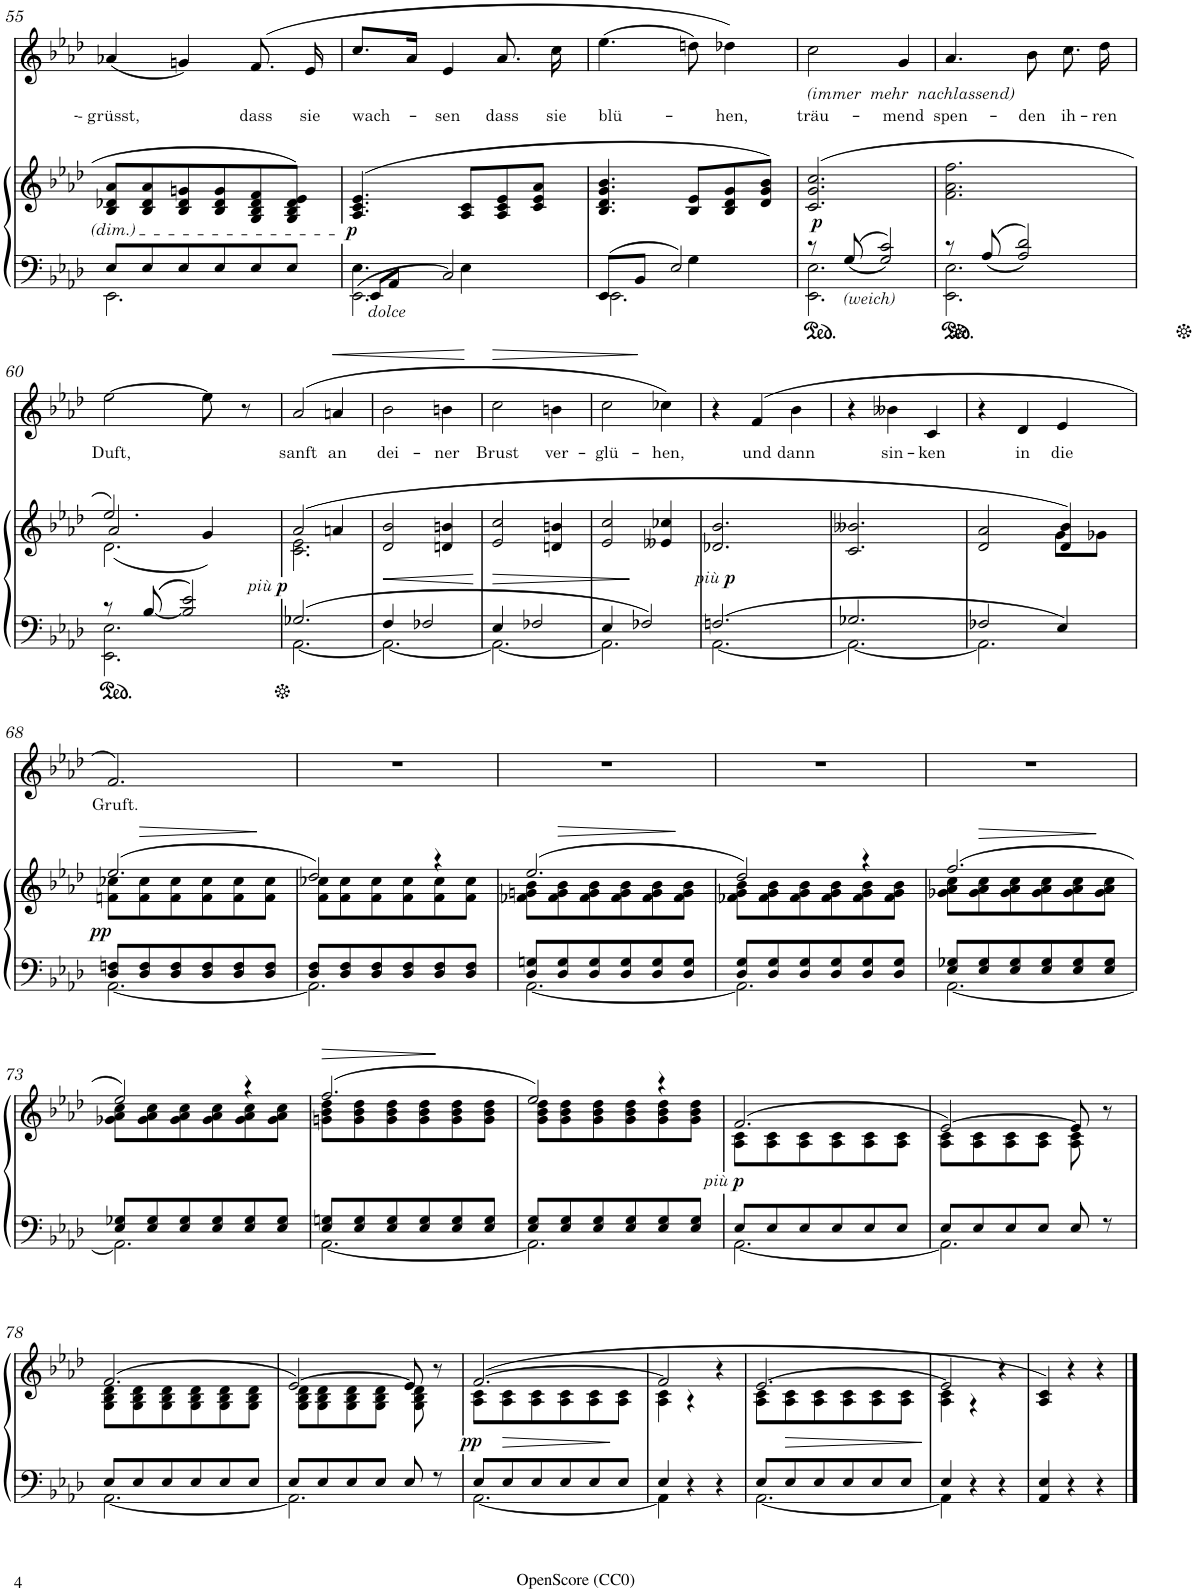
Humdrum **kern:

**kern	**kern	**dynam	**kern	**text	**dynam
*part2	*part2	*part2	*part1	*part1	*part1
*staff3	*staff2	*staff2/3	*staff1	*staff1	*staff1
*I"Piano	*	*	*I"Voice	*	*
*I'Pno	*	*	*	*	*
!!LO:PB:g=z
*clefF4	*clefG2	*	*clefG2	*	*
*k[b-e-a-d-]	*k[b-e-a-d-]	*	*k[b-e-a-d-]	*	*
*M3/4	*M3/4	*	*M3/4	*	*
=55	=55	=55	=55	=55	=55
*^	*	*	*	*	*
!	!	!	!	!	!LO:LY:b	!
8E-/L	2.EE-\	8B-/ 8d-X/ 8a-/L	.	(4a-X/	-- grüsst,	.
8E-/	.	8B-/ 8d-/ 8a-/	.	.	.	.
8E-/	.	8B-/ 8d-/ 8gn/	.	4gn/)	.	.
8E-/	.	8B-/ 8d-/ 8g/	.	.	.	.
!	!	!	!	!	!LO:LY:b	!
8E-/	.	8G/ 8B-/ 8d-/ 8f/	.	(8.f/	dass	.
8E-/J	.	8G/ 8B-/ 8d-/ 8e-/J	.	.	.	.
!	!	!	!	!	!LO:LY:b	!
.	.	.	.	16e-/	sie	.
=56	=56	=56	=56	=56	=56	=56
*	*^	*^	*	*	*	*
!LO:TX:b:i:t=dolce	!	!	!	!	!	!	!	!
!	!	!	!	!	!LO:DY:b	!	!LO:LY:b	!
4.E-\	8EE-/L	2.EE-\	(4.A-/ 4.c/ 4.e-/	2ryy	p	8.cc/L	wach-	.
.	8AA-/J	.	.	.	.	.	.	.
.	.	.	.	.	.	16a-/Jk	.	.
!	!	!	!	!	!	!	!LO:LY:b	!
.	2C/	.	.	.	.	4e-/	-sen	.
8E-\	.	.	8A-/ 8c/L	.	.	.	.	.
!	!	!	!	!	!	!	!LO:LY:b	!
4ryy	.	.	8A-/ 8c/ 8e-/	4ryy	.	8.a-/	dass	.
.	.	.	8c/ 8e-/ 8a-/J	.	.	.	.	.
!	!	!	!	!	!	!	!LO:LY:b	!
.	.	.	.	.	.	16cc\	sie	.
=57	=57	=57	=57	=57	=57	=57	=57	=57
!	!	!	!	!	!	!	!LO:LY:b	!
4.ryy	8EE-/L	2.EE-\	4.B-/ 4.d-/ 4.g/ 4.b-/	4.ryy	.	(4.ee-\	blü-	.
.	8BB-/J	.	.	.	.	.	.	.
.	2E-/	.	.	.	.	.	.	.
8G\	.	.	8B-/ 8e-/L	8ryy	.	8ddn\)	.	.
!	!	!	!	!	!	!	!LO:LY:b	!
4ryy	.	.	8B-/ 8d-/ 8g/	4ryy	.	4dd-X\)	-hen,	.
.	.	.	8d-/ 8g/ 8b-/J)	.	.	.	.	.
*	*v	*v	*	*	*	*	*	*
*	*	*v	*v	*	*	*	*
=58	=58	=58	=58	=58	=58	=58
!	!	!	!	!LO:TX:b:i:t=(immer  mehr  nachlassend)	!	!
!	!	!	!LO:DY:b	!	!LO:LY:b	!
8r	2.EE-\ 2.E-\	(2.c/ 2.g/ 2.cc/	p	2cc\	träu-	.
!LO:TX:b:i:t=(weich)	!	!	!	!	!	!
8G/	.	.	.	.	.	.
2G/ 2c/	.	.	.	.	.	.
!	!	!	!	!	!LO:LY:b	!
.	.	.	.	4g/	-mend	.
=59	=59	=59	=59	=59	=59	=59
!	!	!	!	!	!LO:LY:b	!
8r	2.EE-\ 2.E-\	2.f\ 2.a-\ 2.ff\	.	4.a-/	spen-	.
8A-/	.	.	.	.	.	.
2A-/ 2d-/	.	.	.	.	.	.
!	!	!	!	!	!LO:LY:b	!
.	.	.	.	8b-\	-den	.
!	!	!	!	!	!LO:LY:b	!
.	.	.	.	8.cc\	ih-	.
!	!	!	!	!	!LO:LY:b	!
.	.	.	.	16dd-\	-ren	.
!!LO:LB:g=z
=60	=60	=60	=60	=60	=60	=60
*	*	*^	*	*	*	*
*	*	*	*^	*	*	*	*
!	!	!	!	!	!	!	!LO:LY:b	!
8r	2.EE-\ 2.E-\	2.ee-/)	2.d-\	(2a-/	.	[2ee-\	Duft,	.
[<8B-/	.	.	.	.	.	.	.	.
2B-/] 2e-/	.	.	.	.	.	.	.	.
.	.	.	.	4g/)	.	8ee-\]	.	.
.	.	.	.	.	.	8r	.	.
*	*	*	*v	*v	*	*	*	*
=61	=61	=61	=61	=61	=61	=61	=61
!	!	!	!	!LO:DY:b	!	!LO:LY:b	!
!	!	!	!	!LO:DY:n=1:b	!	!	!
2.G-X/	[2.AA-\	(2a-/	2.c\ 2.e-\	other-dynamics p	(2a-/	sanft	.
!	!	!	!	!	!	!LO:LY:b	!LO:HP:b
.	.	4an/	.	.	4an/	an	<
*	*	*v	*v	*	*	*	*
=62	=62	=62	=62	=62	=62	=62
!	!	!	!LO:HP:b	!	!LO:LY:b	!
4F/	2.AA-\_	2d-/ 2b-/	<	2b-\	dei-	.
2F-X/	.	.	.	.	.	.
!	!	!	!	!	!LO:LY:b	!
.	.	4dn/ 4bn/	.	4bn\	-ner	.
*v	*v	*	*	*	*	*
.	.	.	.	.	[
=63	=63	=63	=63	=63	=63
*^	*	*	*	*	*
!	!	!	!LO:HP:b	!	!LO:LY:b	!LO:HP:b
4E-/	2.AA-\_	2e-/ 2cc/	>	2cc\	Brust	>
2F-X/	.	.	.	.	.	.
!	!	!	!	!	!LO:LY:b	!
.	.	4dn/ 4bn/	.	4bn\	ver-	.
=64	=64	=64	=64	=64	=64	=64
!	!	!	!	!	!LO:LY:b	!
4E-/	2.AA-\]	2e-/ 2cc/	.	2cc\	-glü-	.
2F-X/	.	.	.	.	.	.
!	!	!	!	!	!LO:LY:b	!
.	.	4e--X/ 4cc-X/	[	4cc-X\)	-hen,	]
=65	=65	=65	=65	=65	=65	=65
!	!	!	!LO:DY:b	!	!	!
!	!	!	!LO:DY:n=1:b	!	!	!
2.Fn/	[2.AA-\	2.d-X/ 2.b-/	other-dynamics p	4r	.	.
!	!	!	!	!	!LO:LY:b	!
.	.	.	.	(4f/	und	.
!	!	!	!	!	!LO:LY:b	!
.	.	.	.	4b-\	dann	.
=66	=66	=66	=66	=66	=66	=66
2.G-X/	2.AA-\_	2.c/ 2.b--X/	.	4r	.	.
!	!	!	!	!	!LO:LY:b	!
.	.	.	.	4b--X\	sin-	.
!	!	!	!	!	!LO:LY:b	!
.	.	.	.	4c/	-ken	.
=67	=67	=67	=67	=67	=67	=67
*	*	*^	*	*	*	*
2F-X/	2.AA-\]	2d-/ 2a-/	2ryy	.	4r	.	.
!	!	!	!	!	!	!LO:LY:b	!
.	.	.	.	.	4d-/	in	.
!	!	!	!	!	!	!LO:LY:b	!
4E-/	.	4d-/ 4b-/)	8g\L	.	4e-/	die	.
.	.	.	8g-X\J	.	.	.	.
!!LO:LB:g=z
=68	=68	=68	=68	=68	=68	=68	=68
!	!	!	!	!LO:DY:b	!	!LO:LY:b	!
8D-/ 8Fn/L	[2.AA-\	(2.ee-/	8fn\ 8cc-X\L	pp	2.f/)	Gruft.	.
!	!	!	!	!LO:HP:b	!	!	!
8D-/ 8F/	.	.	8f\ 8cc-\	>	.	.	.
8D-/ 8F/	.	.	8f\ 8cc-\	.	.	.	.
8D-/ 8F/	.	.	8f\ 8cc-\	.	.	.	.
8D-/ 8F/	.	.	8f\ 8cc-\	.	.	.	.
8D-/ 8F/J	.	.	8f\ 8cc-\J	]	.	.	.
=69	=69	=69	=69	=69	=69	=69	=69
8D-/ 8F/L	2.AA-\]	2dd-/)	8f\ 8cc-X\L	.	2.r	.	.
8D-/ 8F/	.	.	8f\ 8cc-\	.	.	.	.
8D-/ 8F/	.	.	8f\ 8cc-\	.	.	.	.
8D-/ 8F/	.	.	8f\ 8cc-\	.	.	.	.
8D-/ 8F/	.	4r	8f\ 8cc-\	.	.	.	.
8D-/ 8F/J	.	.	8f\ 8cc-\J	.	.	.	.
=70	=70	=70	=70	=70	=70	=70	=70
8D-/ 8Gn/L	[2.AA-\	(2.ee-/	8f-X\ 8gn\ 8b-\L	.	2.r	.	.
!	!	!	!	!LO:HP:b	!	!	!
8D-/ 8G/	.	.	8f-\ 8g\ 8b-\	>	.	.	.
8D-/ 8G/	.	.	8f-\ 8g\ 8b-\	.	.	.	.
8D-/ 8G/	.	.	8f-\ 8g\ 8b-\	.	.	.	.
8D-/ 8G/	.	.	8f-\ 8g\ 8b-\	.	.	.	.
8D-/ 8G/J	.	.	8f-\ 8g\ 8b-\J	]	.	.	.
=71	=71	=71	=71	=71	=71	=71	=71
8D-/ 8G/L	2.AA-\]	2dd-/)	8f-X\ 8g\ 8b-\L	.	2.r	.	.
8D-/ 8G/	.	.	8f-\ 8g\ 8b-\	.	.	.	.
8D-/ 8G/	.	.	8f-\ 8g\ 8b-\	.	.	.	.
8D-/ 8G/	.	.	8f-\ 8g\ 8b-\	.	.	.	.
8D-/ 8G/	.	4r	8f-\ 8g\ 8b-\	.	.	.	.
8D-/ 8G/J	.	.	8f-\ 8g\ 8b-\J	.	.	.	.
=72	=72	=72	=72	=72	=72	=72	=72
8E-/ 8G-X/L	[2.AA-\	(2.ff/	8g-X\ 8a-\ 8cc\L	.	2.r	.	.
!	!	!	!	!LO:HP:b	!	!	!
8E-/ 8G-/	.	.	8g-\ 8a-\ 8cc\	>	.	.	.
8E-/ 8G-/	.	.	8g-\ 8a-\ 8cc\	.	.	.	.
8E-/ 8G-/	.	.	8g-\ 8a-\ 8cc\	.	.	.	.
8E-/ 8G-/	.	.	8g-\ 8a-\ 8cc\	.	.	.	.
8E-/ 8G-/J	.	.	8g-\ 8a-\ 8cc\J	]	.	.	.
!!LO:LB:g=z
=73	=73	=73	=73	=73	=73	=73	=73
8E-/ 8G-X/L	2.AA-\]	2ee-/)	8g-X\ 8a-\ 8cc\L	.	2.r	.	.
8E-/ 8G-/	.	.	8g-\ 8a-\ 8cc\	.	.	.	.
8E-/ 8G-/	.	.	8g-\ 8a-\ 8cc\	.	.	.	.
8E-/ 8G-/	.	.	8g-\ 8a-\ 8cc\	.	.	.	.
8E-/ 8G-/	.	4r	8g-\ 8a-\ 8cc\	.	.	.	.
8E-/ 8G-/J	.	.	8g-\ 8a-\ 8cc\J	.	.	.	.
=74	=74	=74	=74	=74	=74	=74	=74
!	!	!	!	!LO:HP:b	!	!	!
8E-/ 8Gn/L	[2.AA-\	(2.ff/	8gn\ 8b-\ 8dd-\L	>	2.r	.	.
8E-/ 8G/	.	.	8g\ 8b-\ 8dd-\	.	.	.	.
8E-/ 8G/	.	.	8g\ 8b-\ 8dd-\	.	.	.	.
8E-/ 8G/	.	.	8g\ 8b-\ 8dd-\	.	.	.	.
8E-/ 8G/	.	.	8g\ 8b-\ 8dd-\	]	.	.	.
8E-/ 8G/J	.	.	8g\ 8b-\ 8dd-\J	.	.	.	.
=75	=75	=75	=75	=75	=75	=75	=75
8E-/ 8G/L	2.AA-\]	2ee-/)	8g\ 8b-\ 8dd-\L	.	2.r	.	.
8E-/ 8G/	.	.	8g\ 8b-\ 8dd-\	.	.	.	.
8E-/ 8G/	.	.	8g\ 8b-\ 8dd-\	.	.	.	.
8E-/ 8G/	.	.	8g\ 8b-\ 8dd-\	.	.	.	.
8E-/ 8G/	.	4r	8g\ 8b-\ 8dd-\	.	.	.	.
8E-/ 8G/J	.	.	8g\ 8b-\ 8dd-\J	.	.	.	.
=76	=76	=76	=76	=76	=76	=76	=76
!	!	!	!	!LO:DY:b	!	!	!
!	!	!	!	!LO:DY:n=1:b	!	!	!
8E-/L	[2.AA-\	(2.f/	8A-\ 8c\L	other-dynamics p	2.r	.	.
8E-/	.	.	8A-\ 8c\	.	.	.	.
8E-/	.	.	8A-\ 8c\	.	.	.	.
8E-/	.	.	8A-\ 8c\	.	.	.	.
8E-/	.	.	8A-\ 8c\	.	.	.	.
8E-/J	.	.	8A-\ 8c\J	.	.	.	.
=77	=77	=77	=77	=77	=77	=77	=77
8E-/L	2.AA-\]	[2e-/)	8A-\ 8c\L	.	2.r	.	.
8E-/	.	.	8A-\ 8c\	.	.	.	.
8E-/	.	.	8A-\ 8c\	.	.	.	.
8E-/J	.	.	8A-\ 8c\J	.	.	.	.
8E-/	.	8e-/]	8A-\ 8c\	.	.	.	.
8r	.	8r	8ryy	.	.	.	.
!!LO:LB:g=z
=78	=78	=78	=78	=78	=78	=78	=78
8E-/L	[2.AA-\	(2.f/	8G\ 8B-\ 8d-\L	.	2.r	.	.
8E-/	.	.	8G\ 8B-\ 8d-\	.	.	.	.
8E-/	.	.	8G\ 8B-\ 8d-\	.	.	.	.
8E-/	.	.	8G\ 8B-\ 8d-\	.	.	.	.
8E-/	.	.	8G\ 8B-\ 8d-\	.	.	.	.
8E-/J	.	.	8G\ 8B-\ 8d-\J	.	.	.	.
=79	=79	=79	=79	=79	=79	=79	=79
8E-/L	2.AA-\]	[2e-/)	8G\ 8B-\ 8d-\L	.	2.r	.	.
8E-/	.	.	8G\ 8B-\ 8d-\	.	.	.	.
8E-/	.	.	8G\ 8B-\ 8d-\	.	.	.	.
8E-/J	.	.	8G\ 8B-\ 8d-\J	.	.	.	.
8E-/	.	8e-/]	8G\ 8B-\ 8d-\	.	.	.	.
8r	.	8r	8ryy	.	.	.	.
=80	=80	=80	=80	=80	=80	=80	=80
!	!	!	!	!LO:DY:b	!	!	!
8E-/L	[2.AA-\	([2.f/	8A-\ 8c\L	pp	2.r	.	.
!	!	!	!	!LO:HP:b	!	!	!
8E-/	.	.	8A-\ 8c\	>	.	.	.
8E-/	.	.	8A-\ 8c\	.	.	.	.
8E-/	.	.	8A-\ 8c\	.	.	.	.
8E-/	.	.	8A-\ 8c\	.	.	.	.
8E-/J	.	.	8A-\ 8c\J	]	.	.	.
=81	=81	=81	=81	=81	=81	=81	=81
4E-/	4AA-\]	2f/]	4A-\ 4c\	.	2.r	.	.
4r	2ryy	.	4r	.	.	.	.
4r	.	4r	4ryy	.	.	.	.
=82	=82	=82	=82	=82	=82	=82	=82
8E-/L	[2.AA-\	[2.e-/	8A-\ 8c\L	.	2.r	.	.
8E-/	.	.	8A-\ 8c\	.	.	.	.
8E-/	.	.	8A-\ 8c\	.	.	.	.
8E-/	.	.	8A-\ 8c\	.	.	.	.
8E-/	.	.	8A-\ 8c\	.	.	.	.
8E-/J	.	.	8A-\ 8c\J	.	.	.	.
*v	*v	*	*	*	*	*	*
*	*v	*v	*	*	*	*
.	.	]	.	.	.
=83	=83	=83	=83	=83	=83
*^	*^	*	*	*	*
4E-/	4AA-\]	2e-/]	4A-\ 4c\	.	2.r	.	.
4r	2ryy	.	4r	.	.	.	.
4r	.	4r	4ryy	.	.	.	.
*v	*v	*	*	*	*	*	*
=84	=84	=84	=84	=84	=84	=84
4AA-/ 4E-/	4A-/ 4c/)	2.ryy	.	2.r	.	.
4r	4r	.	.	.	.	.
4r	4r	.	.	.	.	.
*	*v	*v	*	*	*	*
==	==	==	==	==	==
*-	*-	*-	*-	*-	*-
